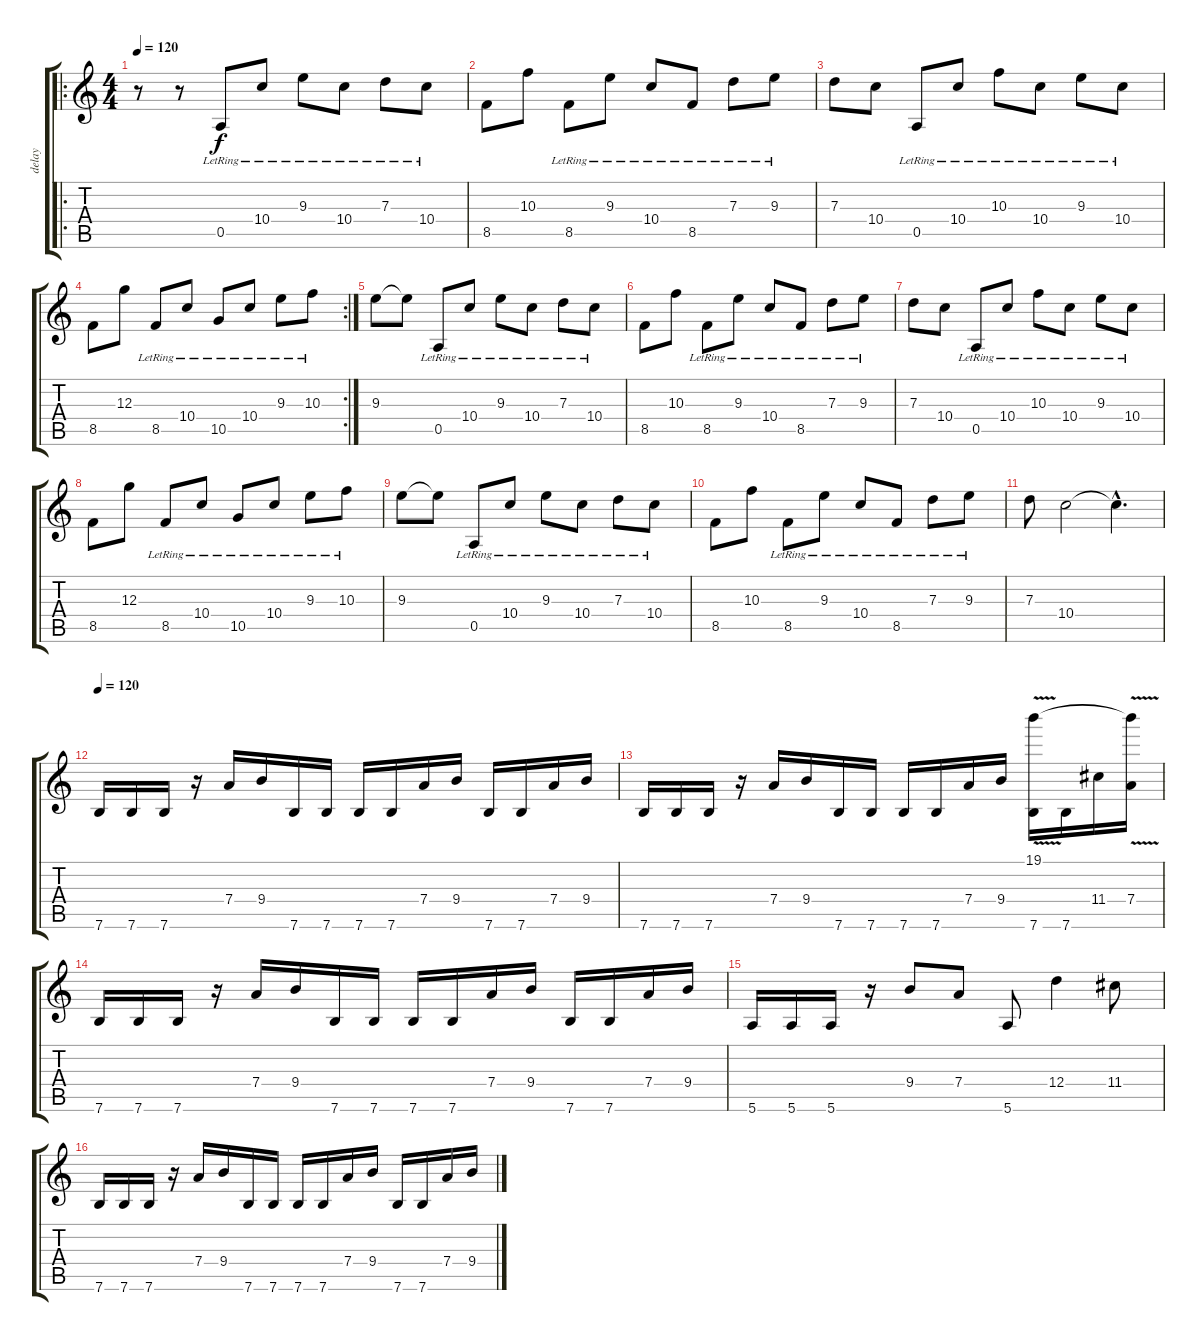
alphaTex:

\track ("delay" "delay") {instrument distortionguitar}
\staff {score tabs}
\tuning (E4 B3 G3 D3 A2 E2) {hide}
\ro
\ts (4 4)
\tempo 120
\tempo 116
\tempo 120
\clef g2
\ks c
r.8{dy f instrument distortionguitar} r.8 0.5{lr}.8{volume 9 instrument acousticguitarnylon} 10.4{lr}.8 9.3{lr}.8 10.4{lr}.8 7.3{lr}.8 10.4{lr}.8 |
8.5.8 10.3.8 8.5{lr}.8 9.3{lr}.8 10.4{lr}.8 8.5{lr}.8 7.3{lr}.8 9.3{lr}.8 |
7.3.8 10.4.8 0.5{lr}.8 10.4{lr}.8 10.3{lr}.8 10.4{lr}.8 9.3{lr}.8 10.4{lr}.8 |
\rc 2
8.5.8 12.3.8 8.5{lr}.8 10.4{lr}.8 10.5{lr}.8 10.4{lr}.8 9.3{lr}.8 10.3{lr}.8 |
9.3.8{volume 8 instrument acousticguitarnylon} 9.3{t}.8 0.5{lr}.8{instrument acousticguitarnylon} 10.4{lr}.8 9.3{lr}.8 10.4{lr}.8 7.3{lr}.8 10.4{lr}.8 |
8.5.8 10.3.8 8.5{lr}.8 9.3{lr}.8 10.4{lr}.8 8.5{lr}.8 7.3{lr}.8 9.3{lr}.8 |
7.3.8 10.4.8 0.5{lr}.8 10.4{lr}.8 10.3{lr}.8 10.4{lr}.8 9.3{lr}.8 10.4{lr}.8 |
8.5.8 12.3.8 8.5{lr}.8 10.4{lr}.8 10.5{lr}.8 10.4{lr}.8 9.3{lr}.8 10.3{lr}.8 |
9.3.8 9.3{t}.8 0.5{lr}.8{instrument acousticguitarnylon} 10.4{lr}.8 9.3{lr}.8 10.4{lr}.8 7.3{lr}.8 10.4{lr}.8 |
8.5.8 10.3.8 8.5{lr}.8 9.3{lr}.8 10.4{lr}.8 8.5{lr}.8 7.3{lr}.8 9.3{lr}.8 |
7.3.8 10.4.2 10.4{hac t}.4{d} |
\tempo 120
7.6.16{volume 14 balance 10 instrument distortionguitar} 7.6.16 7.6.16 r.16 7.4.16 9.4.16 7.6.16 7.6.16 7.6.16 7.6.16 7.4.16 9.4.16 7.6.16 7.6.16 7.4.16 9.4.16 |
7.6.16 7.6.16 7.6.16 r.16 7.4.16 9.4.16 7.6.16 7.6.16 7.6.16 7.6.16 7.4.16 9.4.16 (19.1{v} 7.6).16 7.6.16 11.4.16 (19.1{t} 7.4).16 |
7.6.16 7.6.16 7.6.16 r.16 7.4.16 9.4.16 7.6.16 7.6.16 7.6.16 7.6.16 7.4.16 9.4.16 7.6.16 7.6.16 7.4.16 9.4.16 |
5.6.16 5.6.16 5.6.16 r.16 9.4.8 7.4.8 5.6.8 12.4.4 11.4.8 |
7.6.16 7.6.16 7.6.16 r.16 7.4.16 9.4.16 7.6.16 7.6.16 7.6.16 7.6.16 7.4.16 9.4.16 7.6.16 7.6.16 7.4.16 9.4.16
